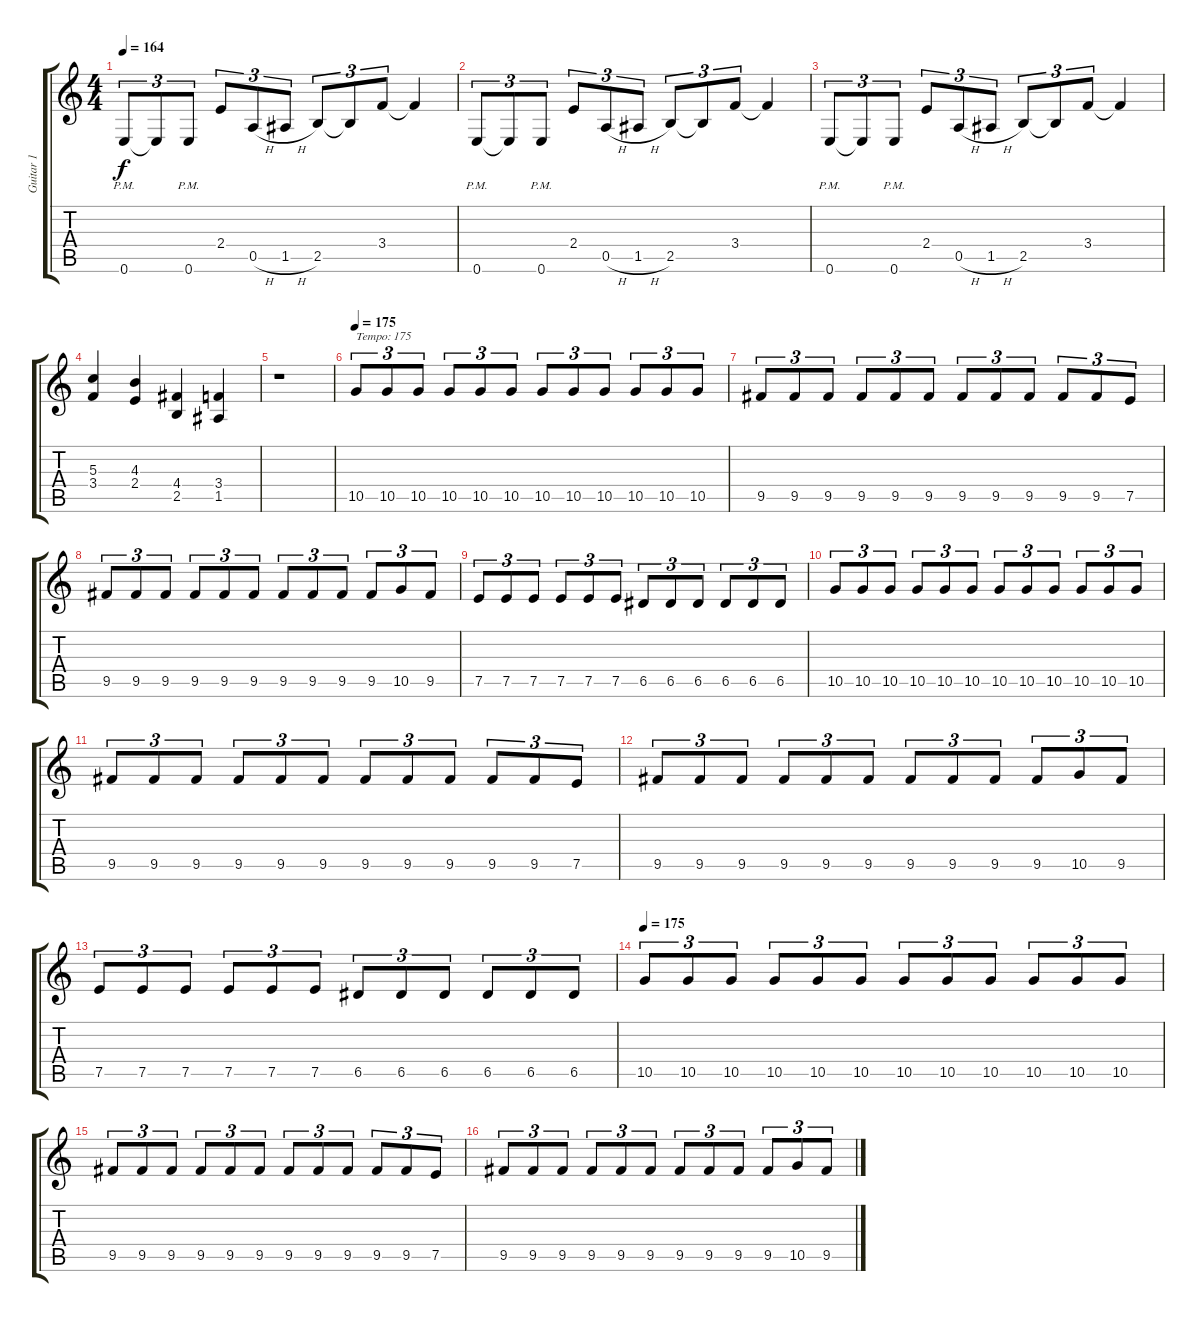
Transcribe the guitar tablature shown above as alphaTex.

\track ("Guitar 1" "Guitar 1") {instrument distortionguitar}
\staff {score tabs}
\tuning (E4 B3 G3 D3 A2 E2) {hide}
\ts (4 4)
\tempo 164
\clef g2
\ks c
0.6{pm}.8{tu (3 2) dy f} 0.6{t}.8{tu (3 2)} 0.6{pm}.8{tu (3 2)} 2.4.8{tu (3 2)} 0.5{h}.8{tu (3 2)} 1.5{h}.8{tu (3 2)} 2.5.8{tu (3 2)} 2.5{t}.8{tu (3 2)} 3.4.8{tu (3 2)} 3.4{t}.4 |
0.6{pm}.8{tu (3 2)} 0.6{t}.8{tu (3 2)} 0.6{pm}.8{tu (3 2)} 2.4.8{tu (3 2)} 0.5{h}.8{tu (3 2)} 1.5{h}.8{tu (3 2)} 2.5.8{tu (3 2)} 2.5{t}.8{tu (3 2)} 3.4.8{tu (3 2)} 3.4{t}.4 |
0.6{pm}.8{tu (3 2)} 0.6{t}.8{tu (3 2)} 0.6{pm}.8{tu (3 2)} 2.4.8{tu (3 2)} 0.5{h}.8{tu (3 2)} 1.5{h}.8{tu (3 2)} 2.5.8{tu (3 2)} 2.5{t}.8{tu (3 2)} 3.4.8{tu (3 2)} 3.4{t}.4 |
(5.3 3.4).4 (4.3 2.4).4 (4.4 2.5).4 (3.4 1.5).4 |
r.1 |
\tempo 175
10.5.8{tu (3 2) txt "Tempo: 175"} 10.5.8{tu (3 2)} 10.5.8{tu (3 2)} 10.5.8{tu (3 2)} 10.5.8{tu (3 2)} 10.5.8{tu (3 2)} 10.5.8{tu (3 2)} 10.5.8{tu (3 2)} 10.5.8{tu (3 2)} 10.5.8{tu (3 2)} 10.5.8{tu (3 2)} 10.5.8{tu (3 2)} |
9.5.8{tu (3 2)} 9.5.8{tu (3 2)} 9.5.8{tu (3 2)} 9.5.8{tu (3 2)} 9.5.8{tu (3 2)} 9.5.8{tu (3 2)} 9.5.8{tu (3 2)} 9.5.8{tu (3 2)} 9.5.8{tu (3 2)} 9.5.8{tu (3 2)} 9.5.8{tu (3 2)} 7.5.8{tu (3 2)} |
9.5.8{tu (3 2)} 9.5.8{tu (3 2)} 9.5.8{tu (3 2)} 9.5.8{tu (3 2)} 9.5.8{tu (3 2)} 9.5.8{tu (3 2)} 9.5.8{tu (3 2)} 9.5.8{tu (3 2)} 9.5.8{tu (3 2)} 9.5.8{tu (3 2)} 10.5.8{tu (3 2)} 9.5.8{tu (3 2)} |
7.5.8{tu (3 2)} 7.5.8{tu (3 2)} 7.5.8{tu (3 2)} 7.5.8{tu (3 2)} 7.5.8{tu (3 2)} 7.5.8{tu (3 2)} 6.5.8{tu (3 2)} 6.5.8{tu (3 2)} 6.5.8{tu (3 2)} 6.5.8{tu (3 2)} 6.5.8{tu (3 2)} 6.5.8{tu (3 2)} |
10.5.8{tu (3 2)} 10.5.8{tu (3 2)} 10.5.8{tu (3 2)} 10.5.8{tu (3 2)} 10.5.8{tu (3 2)} 10.5.8{tu (3 2)} 10.5.8{tu (3 2)} 10.5.8{tu (3 2)} 10.5.8{tu (3 2)} 10.5.8{tu (3 2)} 10.5.8{tu (3 2)} 10.5.8{tu (3 2)} |
9.5.8{tu (3 2)} 9.5.8{tu (3 2)} 9.5.8{tu (3 2)} 9.5.8{tu (3 2)} 9.5.8{tu (3 2)} 9.5.8{tu (3 2)} 9.5.8{tu (3 2)} 9.5.8{tu (3 2)} 9.5.8{tu (3 2)} 9.5.8{tu (3 2)} 9.5.8{tu (3 2)} 7.5.8{tu (3 2)} |
9.5.8{tu (3 2)} 9.5.8{tu (3 2)} 9.5.8{tu (3 2)} 9.5.8{tu (3 2)} 9.5.8{tu (3 2)} 9.5.8{tu (3 2)} 9.5.8{tu (3 2)} 9.5.8{tu (3 2)} 9.5.8{tu (3 2)} 9.5.8{tu (3 2)} 10.5.8{tu (3 2)} 9.5.8{tu (3 2)} |
7.5.8{tu (3 2)} 7.5.8{tu (3 2)} 7.5.8{tu (3 2)} 7.5.8{tu (3 2)} 7.5.8{tu (3 2)} 7.5.8{tu (3 2)} 6.5.8{tu (3 2)} 6.5.8{tu (3 2)} 6.5.8{tu (3 2)} 6.5.8{tu (3 2)} 6.5.8{tu (3 2)} 6.5.8{tu (3 2)} |
\tempo 175
10.5.8{tu (3 2)} 10.5.8{tu (3 2)} 10.5.8{tu (3 2)} 10.5.8{tu (3 2)} 10.5.8{tu (3 2)} 10.5.8{tu (3 2)} 10.5.8{tu (3 2)} 10.5.8{tu (3 2)} 10.5.8{tu (3 2)} 10.5.8{tu (3 2)} 10.5.8{tu (3 2)} 10.5.8{tu (3 2)} |
9.5.8{tu (3 2)} 9.5.8{tu (3 2)} 9.5.8{tu (3 2)} 9.5.8{tu (3 2)} 9.5.8{tu (3 2)} 9.5.8{tu (3 2)} 9.5.8{tu (3 2)} 9.5.8{tu (3 2)} 9.5.8{tu (3 2)} 9.5.8{tu (3 2)} 9.5.8{tu (3 2)} 7.5.8{tu (3 2)} |
9.5.8{tu (3 2)} 9.5.8{tu (3 2)} 9.5.8{tu (3 2)} 9.5.8{tu (3 2)} 9.5.8{tu (3 2)} 9.5.8{tu (3 2)} 9.5.8{tu (3 2)} 9.5.8{tu (3 2)} 9.5.8{tu (3 2)} 9.5.8{tu (3 2)} 10.5.8{tu (3 2)} 9.5.8{tu (3 2)}
